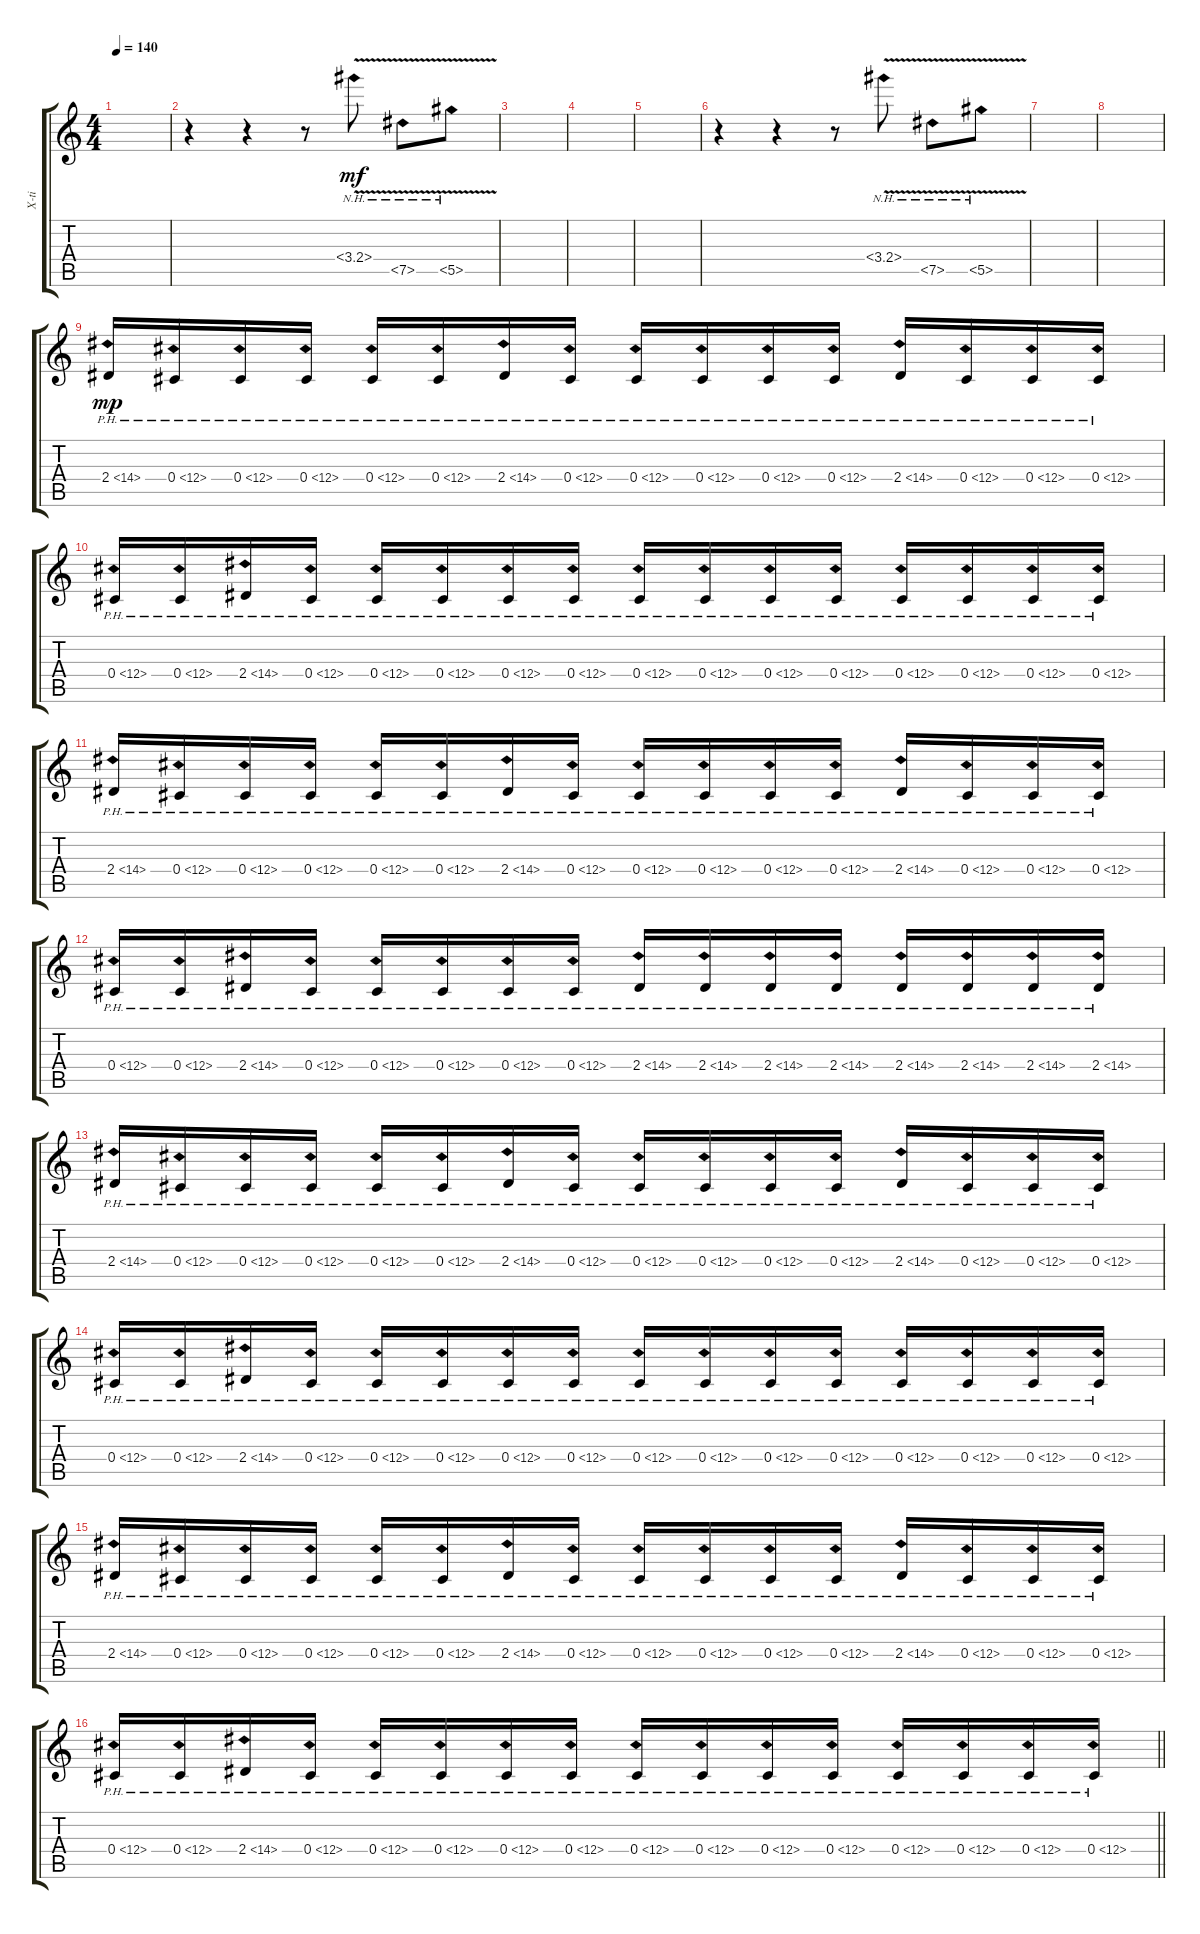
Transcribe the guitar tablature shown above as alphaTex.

\track ("X-ti" "X-ti") {instrument overdrivenguitar}
\staff {score tabs}
\tuning (Eb4 Bb3 Gb3 Db3 Ab2 Db2) {hide}
\ts (4 4)
\tempo 140
\clef g2
\ks c
|
r.4 r.4 r.8 3.4{nh v}.8{dy mf} 7.5{nh v}.8 5.5{nh v}.8 |
|
|
|
r.4 r.4 r.8 3.4{nh v}.8 7.5{nh v}.8 5.5{nh v}.8 |
|
|
2.4{ph 12}.16{dy mp} 0.4{ph 12}.16 0.4{ph 12}.16 0.4{ph 12}.16 0.4{ph 12}.16 0.4{ph 12}.16 2.4{ph 12}.16 0.4{ph 12}.16 0.4{ph 12}.16 0.4{ph 12}.16 0.4{ph 12}.16 0.4{ph 12}.16 2.4{ph 12}.16 0.4{ph 12}.16 0.4{ph 12}.16 0.4{ph 12}.16 |
0.4{ph 12}.16 0.4{ph 12}.16 2.4{ph 12}.16 0.4{ph 12}.16 0.4{ph 12}.16 0.4{ph 12}.16 0.4{ph 12}.16 0.4{ph 12}.16 0.4{ph 12}.16 0.4{ph 12}.16 0.4{ph 12}.16 0.4{ph 12}.16 0.4{ph 12}.16 0.4{ph 12}.16 0.4{ph 12}.16 0.4{ph 12}.16 |
2.4{ph 12}.16 0.4{ph 12}.16 0.4{ph 12}.16 0.4{ph 12}.16 0.4{ph 12}.16 0.4{ph 12}.16 2.4{ph 12}.16 0.4{ph 12}.16 0.4{ph 12}.16 0.4{ph 12}.16 0.4{ph 12}.16 0.4{ph 12}.16 2.4{ph 12}.16 0.4{ph 12}.16 0.4{ph 12}.16 0.4{ph 12}.16 |
0.4{ph 12}.16 0.4{ph 12}.16 2.4{ph 12}.16 0.4{ph 12}.16 0.4{ph 12}.16 0.4{ph 12}.16 0.4{ph 12}.16 0.4{ph 12}.16 2.4{ph 12}.16 2.4{ph 12}.16 2.4{ph 12}.16 2.4{ph 12}.16 2.4{ph 12}.16 2.4{ph 12}.16 2.4{ph 12}.16 2.4{ph 12}.16 |
2.4{ph 12}.16 0.4{ph 12}.16 0.4{ph 12}.16 0.4{ph 12}.16 0.4{ph 12}.16 0.4{ph 12}.16 2.4{ph 12}.16 0.4{ph 12}.16 0.4{ph 12}.16 0.4{ph 12}.16 0.4{ph 12}.16 0.4{ph 12}.16 2.4{ph 12}.16 0.4{ph 12}.16 0.4{ph 12}.16 0.4{ph 12}.16 |
0.4{ph 12}.16 0.4{ph 12}.16 2.4{ph 12}.16 0.4{ph 12}.16 0.4{ph 12}.16 0.4{ph 12}.16 0.4{ph 12}.16 0.4{ph 12}.16 0.4{ph 12}.16 0.4{ph 12}.16 0.4{ph 12}.16 0.4{ph 12}.16 0.4{ph 12}.16 0.4{ph 12}.16 0.4{ph 12}.16 0.4{ph 12}.16 |
2.4{ph 12}.16 0.4{ph 12}.16 0.4{ph 12}.16 0.4{ph 12}.16 0.4{ph 12}.16 0.4{ph 12}.16 2.4{ph 12}.16 0.4{ph 12}.16 0.4{ph 12}.16 0.4{ph 12}.16 0.4{ph 12}.16 0.4{ph 12}.16 2.4{ph 12}.16 0.4{ph 12}.16 0.4{ph 12}.16 0.4{ph 12}.16 |
\barLineRight lightlight
0.4{ph 12}.16 0.4{ph 12}.16 2.4{ph 12}.16 0.4{ph 12}.16 0.4{ph 12}.16 0.4{ph 12}.16 0.4{ph 12}.16 0.4{ph 12}.16 0.4{ph 12}.16 0.4{ph 12}.16 0.4{ph 12}.16 0.4{ph 12}.16 0.4{ph 12}.16 0.4{ph 12}.16 0.4{ph 12}.16 0.4{ph 12}.16
